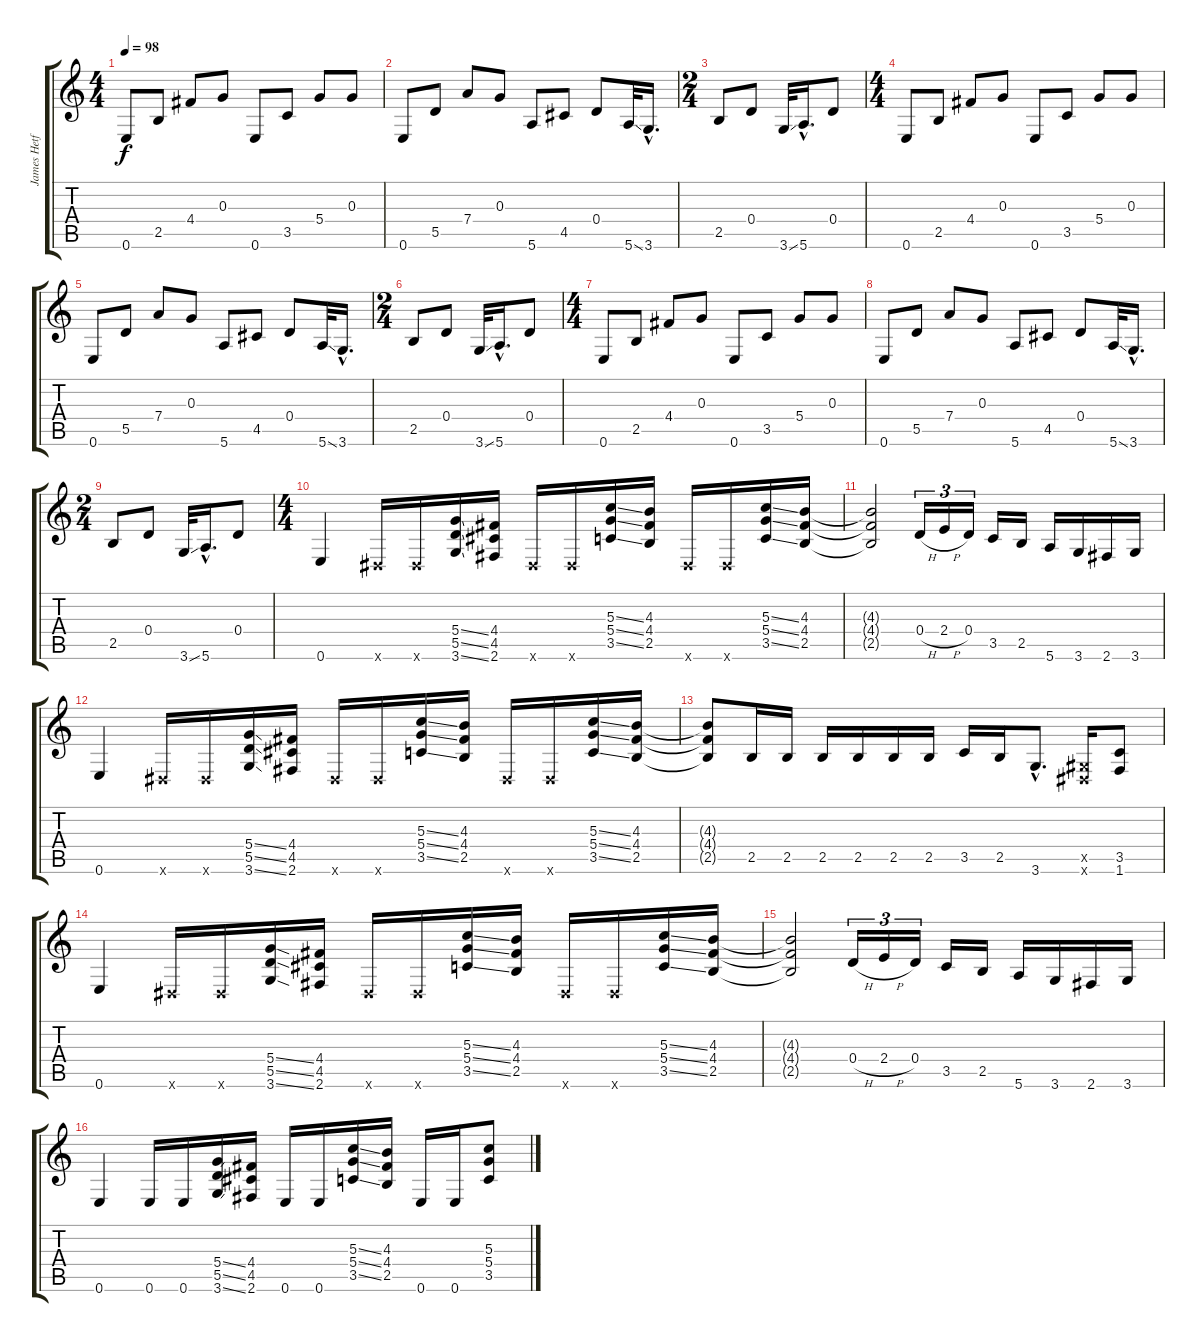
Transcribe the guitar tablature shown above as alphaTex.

\track ("James Hetfield" "James Hetf") {instrument distortionguitar}
\staff {score tabs}
\tuning (E4 B3 G3 D3 A2 E2) {hide}
\ts (4 4)
\tempo 98
\clef g2
\ks c
0.6.8{dy f instrument electricguitarclean} 2.5.8 4.4.8 0.3.8 0.6.8 3.5.8 5.4.8 0.3.8 |
0.6.8{instrument electricguitarclean} 5.5.8 7.4.8 0.3.8 5.6.8 4.5.8 0.4.8 5.6{ss}.32 3.6{hac}.16{d} |
\ts (2 4)
2.5.8{instrument electricguitarclean} 0.4.8 3.6{ss}.32 5.6{hac}.16{d} 0.4.8 |
\ts (4 4)
0.6.8{instrument electricguitarclean} 2.5.8 4.4.8 0.3.8 0.6.8 3.5.8 5.4.8 0.3.8 |
0.6.8{instrument electricguitarclean} 5.5.8 7.4.8 0.3.8 5.6.8 4.5.8 0.4.8 5.6{ss}.32 3.6{hac}.16{d} |
\ts (2 4)
2.5.8{instrument electricguitarclean} 0.4.8 3.6{ss}.32 5.6{hac}.16{d} 0.4.8 |
\ts (4 4)
0.6.8{instrument electricguitarclean} 2.5.8 4.4.8 0.3.8 0.6.8 3.5.8 5.4.8 0.3.8 |
0.6.8{instrument electricguitarclean} 5.5.8 7.4.8 0.3.8 5.6.8 4.5.8 0.4.8 5.6{ss}.32 3.6{hac}.16{d} |
\ts (2 4)
2.5.8{instrument electricguitarclean} 0.4.8 3.6{ss}.32 5.6{hac}.16{d} 0.4.8 |
\ts (4 4)
0.6.4{instrument distortionguitar} -1.6{x}.16 -1.6{x}.16 (5.4{ss} 5.5{ss} 3.6{ss}).16 (4.4 4.5 2.6).16 -1.6{x}.16 -1.6{x}.16 (5.3{ss} 5.4{ss} 3.5{ss}).16 (4.3 4.4 2.5).16 -1.6{x}.16 -1.6{x}.16 (5.3{ss} 5.4{ss} 3.5{ss}).16 (4.3 4.4 2.5).16 |
(4.3{t} 4.4{t} 2.5{t}).2 0.4{h}.16{tu (3 2)} 2.4{h}.16{tu (3 2)} 0.4.16{tu (3 2)} 3.5.16 2.5.16 5.6.16 3.6.16 2.6.16 3.6.16 |
0.6.4 -1.6{x}.16 -1.6{x}.16 (5.4{ss} 5.5{ss} 3.6{ss}).16 (4.4 4.5 2.6).16 -1.6{x}.16 -1.6{x}.16 (5.3{ss} 5.4{ss} 3.5{ss}).16 (4.3 4.4 2.5).16 -1.6{x}.16 -1.6{x}.16 (5.3{ss} 5.4{ss} 3.5{ss}).16 (4.3 4.4 2.5).16 |
(4.3{t} 4.4{t} 2.5{t}).8 2.5.16 2.5.16 2.5.16 2.5.16 2.5.16 2.5.16 3.5.16 2.5.16 3.6{hac}.8{d} (-1.5{x} -1.6{x}).16 (3.5 1.6).8 |
0.6.4 -1.6{x}.16 -1.6{x}.16 (5.4{ss} 5.5{ss} 3.6{ss}).16 (4.4 4.5 2.6).16 -1.6{x}.16 -1.6{x}.16 (5.3{ss} 5.4{ss} 3.5{ss}).16 (4.3 4.4 2.5).16 -1.6{x}.16 -1.6{x}.16 (5.3{ss} 5.4{ss} 3.5{ss}).16 (4.3 4.4 2.5).16 |
(4.3{t} 4.4{t} 2.5{t}).2 0.4{h}.16{tu (3 2)} 2.4{h}.16{tu (3 2)} 0.4.16{tu (3 2)} 3.5.16 2.5.16 5.6.16 3.6.16 2.6.16 3.6.16 |
0.6.4 0.6.16 0.6.16 (5.4{ss} 5.5{ss} 3.6{ss}).16 (4.4 4.5 2.6).16 0.6.16 0.6.16 (5.3{ss} 5.4{ss} 3.5{ss}).16 (4.3 4.4 2.5).16 0.6.16 0.6.16 (5.3 5.4 3.5).8
